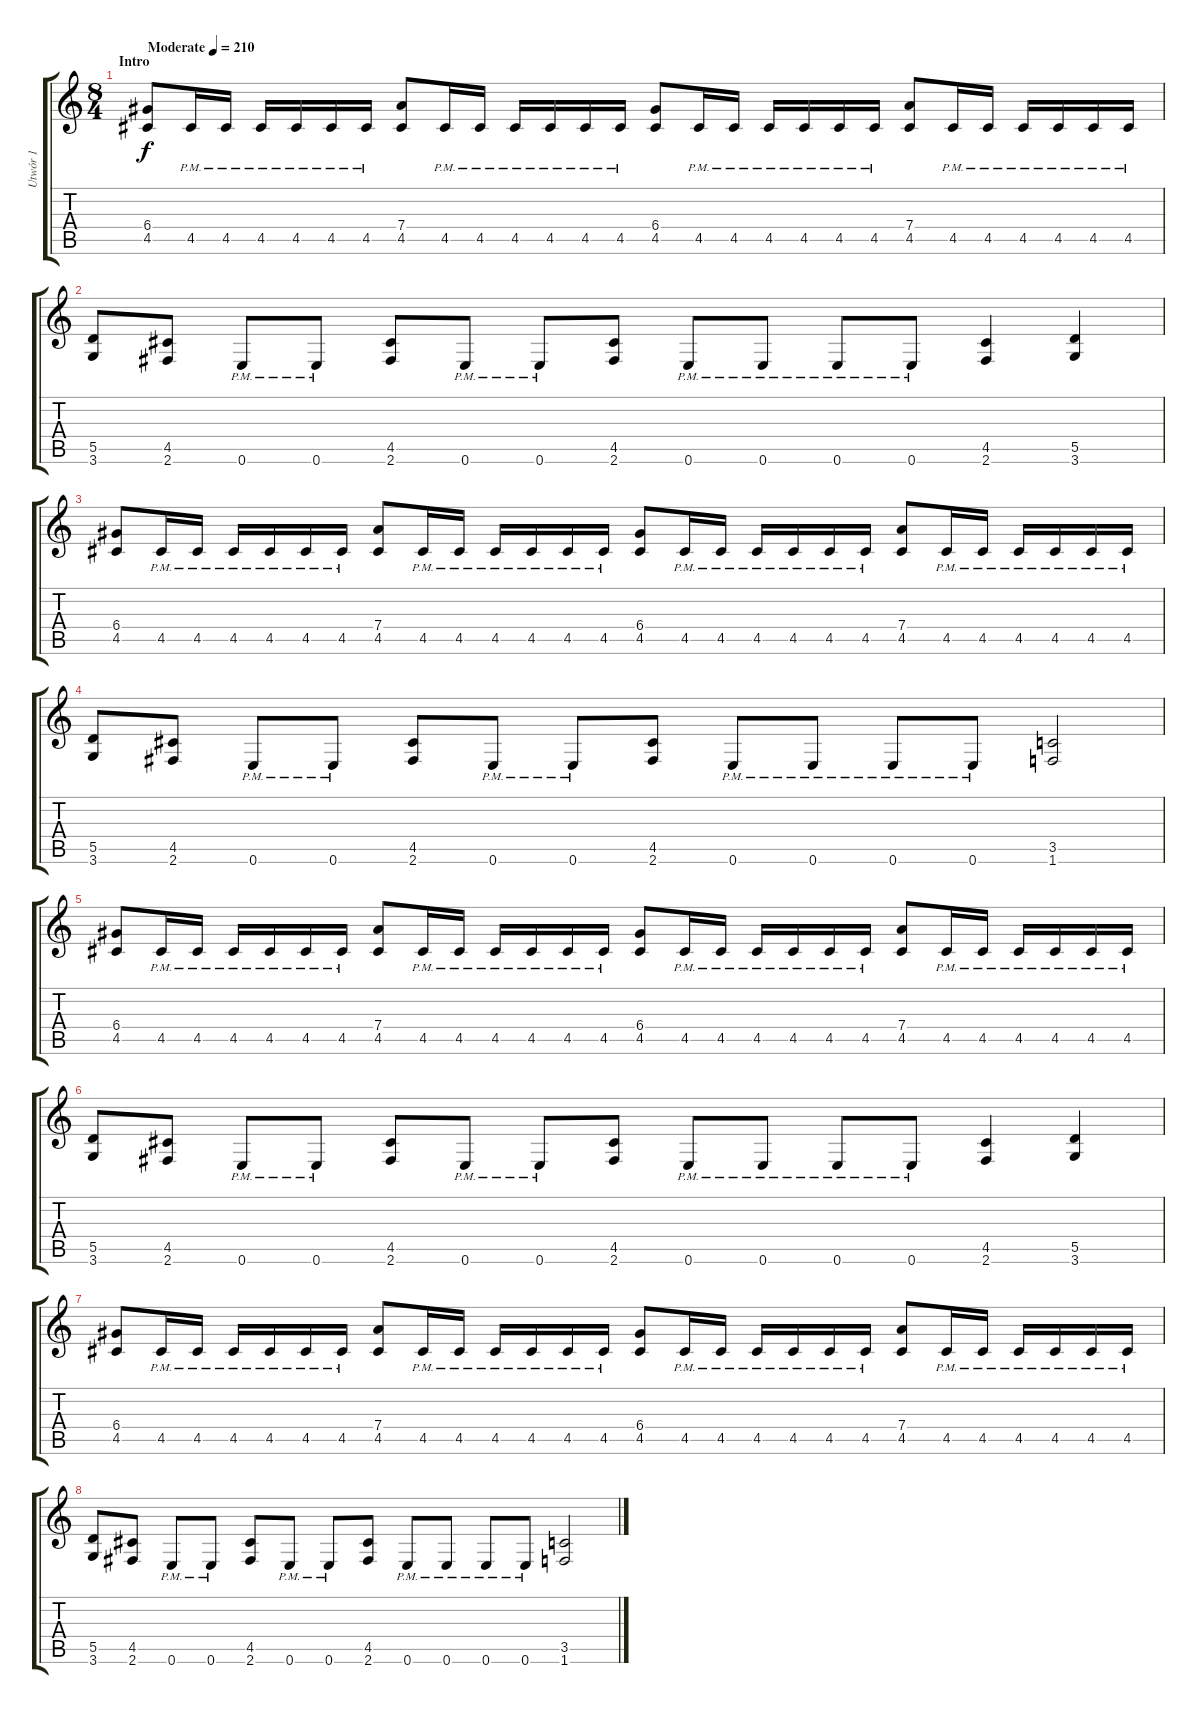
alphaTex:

\track ("Utwór 1" "Utwór 1") {instrument distortionguitar}
\staff {score tabs}
\tuning (E4 B3 G3 D3 A2 E2) {hide}
\ts (8 4)
\section ("" "Intro")
\tempo (210 "Moderate")
\tempo 208
\tempo (210 "Moderate")
\clef g2
\ks c
(6.4 4.5).8{dy f instrument distortionguitar} 4.5{pm}.16 4.5{pm}.16 4.5{pm}.16 4.5{pm}.16 4.5{pm}.16 4.5{pm}.16 (7.4 4.5).8 4.5{pm}.16 4.5{pm}.16 4.5{pm}.16 4.5{pm}.16 4.5{pm}.16 4.5{pm}.16 (6.4 4.5).8 4.5{pm}.16 4.5{pm}.16 4.5{pm}.16 4.5{pm}.16 4.5{pm}.16 4.5{pm}.16 (7.4 4.5).8 4.5{pm}.16 4.5{pm}.16 4.5{pm}.16 4.5{pm}.16 4.5{pm}.16 4.5{pm}.16 |
(5.5 3.6).8 (4.5 2.6).8 0.6{pm}.8 0.6{pm}.8 (4.5 2.6).8 0.6{pm}.8 0.6{pm}.8 (4.5 2.6).8 0.6{pm}.8 0.6{pm}.8 0.6{pm}.8 0.6{pm}.8 (4.5 2.6).4 (5.5 3.6).4 |
(6.4 4.5).8 4.5{pm}.16 4.5{pm}.16 4.5{pm}.16 4.5{pm}.16 4.5{pm}.16 4.5{pm}.16 (7.4 4.5).8 4.5{pm}.16 4.5{pm}.16 4.5{pm}.16 4.5{pm}.16 4.5{pm}.16 4.5{pm}.16 (6.4 4.5).8 4.5{pm}.16 4.5{pm}.16 4.5{pm}.16 4.5{pm}.16 4.5{pm}.16 4.5{pm}.16 (7.4 4.5).8 4.5{pm}.16 4.5{pm}.16 4.5{pm}.16 4.5{pm}.16 4.5{pm}.16 4.5{pm}.16 |
(5.5 3.6).8 (4.5 2.6).8 0.6{pm}.8 0.6{pm}.8 (4.5 2.6).8 0.6{pm}.8 0.6{pm}.8 (4.5 2.6).8 0.6{pm}.8 0.6{pm}.8 0.6{pm}.8 0.6{pm}.8 (3.5 1.6).2 |
(6.4 4.5).8 4.5{pm}.16 4.5{pm}.16 4.5{pm}.16 4.5{pm}.16 4.5{pm}.16 4.5{pm}.16 (7.4 4.5).8 4.5{pm}.16 4.5{pm}.16 4.5{pm}.16 4.5{pm}.16 4.5{pm}.16 4.5{pm}.16 (6.4 4.5).8 4.5{pm}.16 4.5{pm}.16 4.5{pm}.16 4.5{pm}.16 4.5{pm}.16 4.5{pm}.16 (7.4 4.5).8 4.5{pm}.16 4.5{pm}.16 4.5{pm}.16 4.5{pm}.16 4.5{pm}.16 4.5{pm}.16 |
(5.5 3.6).8 (4.5 2.6).8 0.6{pm}.8 0.6{pm}.8 (4.5 2.6).8 0.6{pm}.8 0.6{pm}.8 (4.5 2.6).8 0.6{pm}.8 0.6{pm}.8 0.6{pm}.8 0.6{pm}.8 (4.5 2.6).4 (5.5 3.6).4 |
(6.4 4.5).8 4.5{pm}.16 4.5{pm}.16 4.5{pm}.16 4.5{pm}.16 4.5{pm}.16 4.5{pm}.16 (7.4 4.5).8 4.5{pm}.16 4.5{pm}.16 4.5{pm}.16 4.5{pm}.16 4.5{pm}.16 4.5{pm}.16 (6.4 4.5).8 4.5{pm}.16 4.5{pm}.16 4.5{pm}.16 4.5{pm}.16 4.5{pm}.16 4.5{pm}.16 (7.4 4.5).8 4.5{pm}.16 4.5{pm}.16 4.5{pm}.16 4.5{pm}.16 4.5{pm}.16 4.5{pm}.16 |
(5.5 3.6).8 (4.5 2.6).8 0.6{pm}.8 0.6{pm}.8 (4.5 2.6).8 0.6{pm}.8 0.6{pm}.8 (4.5 2.6).8 0.6{pm}.8 0.6{pm}.8 0.6{pm}.8 0.6{pm}.8 (3.5 1.6).2
